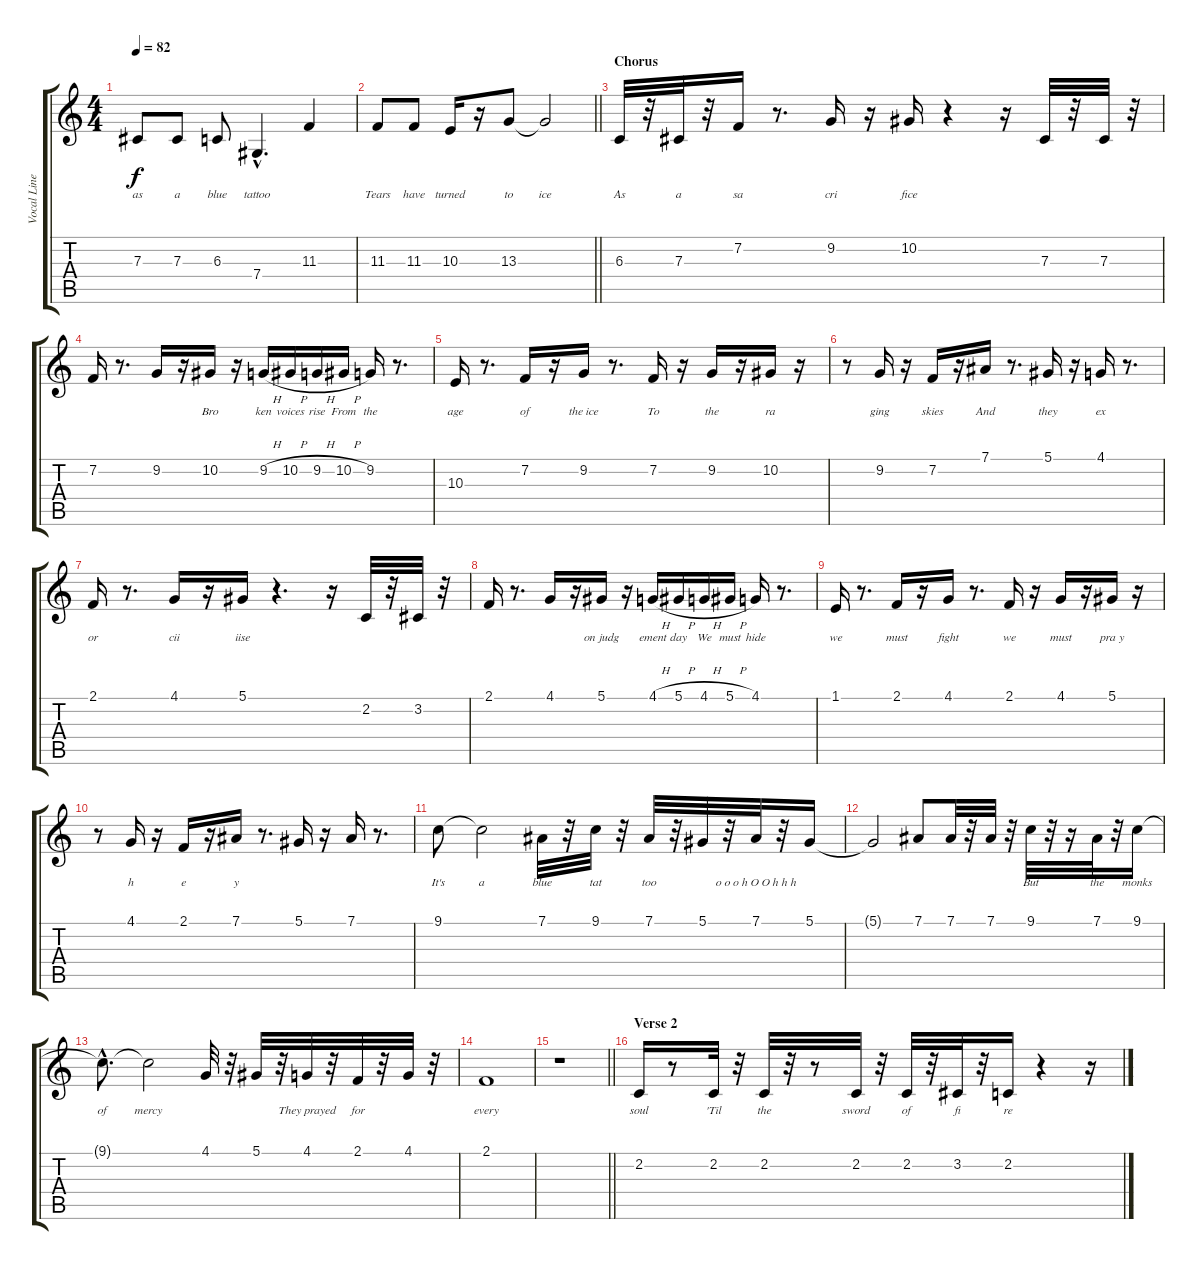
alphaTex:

\track ("Vocal Line" "Vocal Line") {instrument flute}
\staff {score tabs}
\tuning (Eb4 Bb3 Gb3 Db3 Ab2 Eb2) {hide}
\ts (4 4)
\tempo 82
\clef g2
\ks c
7.3{t}.8{lyrics (0 "as") lyrics (1 "") lyrics (2 "") lyrics (3 "") lyrics (4 "") dy f} 7.3.8{lyrics (0 "a") lyrics (1 "") lyrics (2 "") lyrics (3 "") lyrics (4 "")} 6.3.8{lyrics (0 "blue") lyrics (1 "") lyrics (2 "") lyrics (3 "") lyrics (4 "")} 7.4{hac}.4{d lyrics (0 "tattoo") lyrics (1 "") lyrics (2 "") lyrics (3 "") lyrics (4 "")} 11.3.4{lyrics (0 "") lyrics (1 "") lyrics (2 "") lyrics (3 "") lyrics (4 "")} |
\barLineRight lightlight
11.3.8{lyrics (0 "Tears") lyrics (1 "") lyrics (2 "") lyrics (3 "") lyrics (4 "")} 11.3.8{lyrics (0 "have") lyrics (1 "") lyrics (2 "") lyrics (3 "") lyrics (4 "")} 10.3.16{lyrics (0 "turned") lyrics (1 "") lyrics (2 "") lyrics (3 "") lyrics (4 "")} r.16 13.3.8{lyrics (0 "to") lyrics (1 "") lyrics (2 "") lyrics (3 "") lyrics (4 "")} 13.3{t}.2{lyrics (0 "ice") lyrics (1 "") lyrics (2 "") lyrics (3 "") lyrics (4 "")} |
\section ("" "Chorus")
6.3.32{lyrics (0 "As") lyrics (1 "") lyrics (2 "") lyrics (3 "") lyrics (4 "")} r.32 7.3.32{lyrics (0 "a") lyrics (1 "") lyrics (2 "") lyrics (3 "") lyrics (4 "")} r.32 7.2.16{lyrics (0 "sa") lyrics (1 "") lyrics (2 "") lyrics (3 "") lyrics (4 "")} r.8{d} 9.2.16{lyrics (0 "cri") lyrics (1 "") lyrics (2 "") lyrics (3 "") lyrics (4 "")} r.16 10.2.16{lyrics (0 "fice") lyrics (1 "") lyrics (2 "") lyrics (3 "") lyrics (4 "")} r.4 r.16 7.3.32{lyrics (0 "") lyrics (1 "") lyrics (2 "") lyrics (3 "") lyrics (4 "")} r.32 7.3.32{lyrics (0 "") lyrics (1 "") lyrics (2 "") lyrics (3 "") lyrics (4 "")} r.32 |
7.2.16{lyrics (0 "") lyrics (1 "") lyrics (2 "") lyrics (3 "") lyrics (4 "")} r.8{d} 9.2.16{lyrics (0 "") lyrics (1 "") lyrics (2 "") lyrics (3 "") lyrics (4 "")} r.16 10.2.16{lyrics (0 "Bro") lyrics (1 "") lyrics (2 "") lyrics (3 "") lyrics (4 "")} r.16 9.2{h}.16{lyrics (0 "ken") lyrics (1 "") lyrics (2 "") lyrics (3 "") lyrics (4 "")} 10.2{h}.16{lyrics (0 "voices") lyrics (1 "") lyrics (2 "") lyrics (3 "") lyrics (4 "")} 9.2{h}.16{lyrics (0 "rise") lyrics (1 "") lyrics (2 "") lyrics (3 "") lyrics (4 "")} 10.2{h}.16{lyrics (0 "From") lyrics (1 "") lyrics (2 "") lyrics (3 "") lyrics (4 "")} 9.2.16{lyrics (0 "the") lyrics (1 "") lyrics (2 "") lyrics (3 "") lyrics (4 "")} r.8{d} |
10.3.16{lyrics (0 "age") lyrics (1 "") lyrics (2 "") lyrics (3 "") lyrics (4 "")} r.8{d} 7.2.16{lyrics (0 "of") lyrics (1 "") lyrics (2 "") lyrics (3 "") lyrics (4 "")} r.16 9.2.16{lyrics (0 "the ice") lyrics (1 "") lyrics (2 "") lyrics (3 "") lyrics (4 "")} r.8{d} 7.2.16{lyrics (0 "To") lyrics (1 "") lyrics (2 "") lyrics (3 "") lyrics (4 "")} r.16 9.2.16{lyrics (0 "the") lyrics (1 "") lyrics (2 "") lyrics (3 "") lyrics (4 "")} r.16 10.2.16{lyrics (0 "ra") lyrics (1 "") lyrics (2 "") lyrics (3 "") lyrics (4 "")} r.16 |
r.8 9.2.16{lyrics (0 "ging") lyrics (1 "") lyrics (2 "") lyrics (3 "") lyrics (4 "")} r.16 7.2.16{lyrics (0 "skies") lyrics (1 "") lyrics (2 "") lyrics (3 "") lyrics (4 "")} r.16 7.1.16{lyrics (0 "And") lyrics (1 "") lyrics (2 "") lyrics (3 "") lyrics (4 "")} r.8{d} 5.1.16{lyrics (0 "they") lyrics (1 "") lyrics (2 "") lyrics (3 "") lyrics (4 "")} r.16 4.1.16{lyrics (0 "ex") lyrics (1 "") lyrics (2 "") lyrics (3 "") lyrics (4 "")} r.8{d} |
2.1.16{lyrics (0 "or") lyrics (1 "") lyrics (2 "") lyrics (3 "") lyrics (4 "")} r.8{d} 4.1.16{lyrics (0 "cii") lyrics (1 "") lyrics (2 "") lyrics (3 "") lyrics (4 "")} r.16 5.1.16{lyrics (0 "iise") lyrics (1 "") lyrics (2 "") lyrics (3 "") lyrics (4 "")} r.4{d} r.16 2.2.32{lyrics (0 "") lyrics (1 "") lyrics (2 "") lyrics (3 "") lyrics (4 "")} r.32 3.2.32{lyrics (0 "") lyrics (1 "") lyrics (2 "") lyrics (3 "") lyrics (4 "")} r.32 |
2.1.16{lyrics (0 "") lyrics (1 "") lyrics (2 "") lyrics (3 "") lyrics (4 "")} r.8{d} 4.1.16{lyrics (0 "") lyrics (1 "") lyrics (2 "") lyrics (3 "") lyrics (4 "")} r.16 5.1.16{lyrics (0 "on judg") lyrics (1 "") lyrics (2 "") lyrics (3 "") lyrics (4 "")} r.16 4.1{h}.16{lyrics (0 "ement") lyrics (1 "") lyrics (2 "") lyrics (3 "") lyrics (4 "")} 5.1{h}.16{lyrics (0 "day") lyrics (1 "") lyrics (2 "") lyrics (3 "") lyrics (4 "")} 4.1{h}.16{lyrics (0 "We") lyrics (1 "") lyrics (2 "") lyrics (3 "") lyrics (4 "")} 5.1{h}.16{lyrics (0 "must") lyrics (1 "") lyrics (2 "") lyrics (3 "") lyrics (4 "")} 4.1.16{lyrics (0 "hide") lyrics (1 "") lyrics (2 "") lyrics (3 "") lyrics (4 "")} r.8{d} |
1.1.16{lyrics (0 "we") lyrics (1 "") lyrics (2 "") lyrics (3 "") lyrics (4 "")} r.8{d} 2.1.16{lyrics (0 "must") lyrics (1 "") lyrics (2 "") lyrics (3 "") lyrics (4 "")} r.16 4.1.16{lyrics (0 "fight") lyrics (1 "") lyrics (2 "") lyrics (3 "") lyrics (4 "")} r.8{d} 2.1.16{lyrics (0 "we") lyrics (1 "") lyrics (2 "") lyrics (3 "") lyrics (4 "")} r.16 4.1.16{lyrics (0 "must") lyrics (1 "") lyrics (2 "") lyrics (3 "") lyrics (4 "")} r.16 5.1.16{lyrics (0 "pra y") lyrics (1 "") lyrics (2 "") lyrics (3 "") lyrics (4 "")} r.16 |
r.8 4.1.16{lyrics (0 "h") lyrics (1 "") lyrics (2 "") lyrics (3 "") lyrics (4 "")} r.16 2.1.16{lyrics (0 "e") lyrics (1 "") lyrics (2 "") lyrics (3 "") lyrics (4 "")} r.16 7.1.16{lyrics (0 "y") lyrics (1 "") lyrics (2 "") lyrics (3 "") lyrics (4 "")} r.8{d} 5.1.16{lyrics (0 "") lyrics (1 "") lyrics (2 "") lyrics (3 "") lyrics (4 "")} r.16 7.1.16{lyrics (0 "") lyrics (1 "") lyrics (2 "") lyrics (3 "") lyrics (4 "")} r.8{d} |
9.1.8{lyrics (0 "It's") lyrics (1 "") lyrics (2 "") lyrics (3 "") lyrics (4 "")} 9.1{t}.2{lyrics (0 "a") lyrics (1 "") lyrics (2 "") lyrics (3 "") lyrics (4 "")} 7.1.32{lyrics (0 "blue") lyrics (1 "") lyrics (2 "") lyrics (3 "") lyrics (4 "")} r.32 9.1.32{lyrics (0 "tat") lyrics (1 "") lyrics (2 "") lyrics (3 "") lyrics (4 "")} r.32 7.1.32{lyrics (0 "too") lyrics (1 "") lyrics (2 "") lyrics (3 "") lyrics (4 "")} r.32 5.1.32{lyrics (0 "") lyrics (1 "") lyrics (2 "") lyrics (3 "") lyrics (4 "")} r.32 7.1.32{lyrics (0 "o o o h O O h h h") lyrics (1 "") lyrics (2 "") lyrics (3 "") lyrics (4 "")} r.32 5.1.16{lyrics (0 "") lyrics (1 "") lyrics (2 "") lyrics (3 "") lyrics (4 "")} |
5.1{t}.2{lyrics (0 "") lyrics (1 "") lyrics (2 "") lyrics (3 "") lyrics (4 "")} 7.1.8{lyrics (0 "") lyrics (1 "") lyrics (2 "") lyrics (3 "") lyrics (4 "")} 7.1.32{lyrics (0 "") lyrics (1 "") lyrics (2 "") lyrics (3 "") lyrics (4 "")} r.32 7.1.32{lyrics (0 "") lyrics (1 "") lyrics (2 "") lyrics (3 "") lyrics (4 "")} r.32 9.1.32{lyrics (0 "But") lyrics (1 "") lyrics (2 "") lyrics (3 "") lyrics (4 "")} r.32 r.16 7.1.32{lyrics (0 "the") lyrics (1 "") lyrics (2 "") lyrics (3 "") lyrics (4 "")} r.32 9.1.16{lyrics (0 "monks") lyrics (1 "") lyrics (2 "") lyrics (3 "") lyrics (4 "")} |
9.1{hac t}.8{d lyrics (0 "of") lyrics (1 "") lyrics (2 "") lyrics (3 "") lyrics (4 "")} 9.1{t}.2{lyrics (0 "mercy") lyrics (1 "") lyrics (2 "") lyrics (3 "") lyrics (4 "")} 4.1.32{lyrics (0 "") lyrics (1 "") lyrics (2 "") lyrics (3 "") lyrics (4 "")} r.32 5.1.32{lyrics (0 "") lyrics (1 "") lyrics (2 "") lyrics (3 "") lyrics (4 "")} r.32 4.1.32{lyrics (0 "They prayed") lyrics (1 "") lyrics (2 "") lyrics (3 "") lyrics (4 "")} r.32 2.1.32{lyrics (0 "for") lyrics (1 "") lyrics (2 "") lyrics (3 "") lyrics (4 "")} r.32 4.1.32{lyrics (0 "") lyrics (1 "") lyrics (2 "") lyrics (3 "") lyrics (4 "")} r.32 |
2.1.1{lyrics (0 "every") lyrics (1 "") lyrics (2 "") lyrics (3 "") lyrics (4 "")} |
\barLineRight lightlight
r.1 |
\section ("" "Verse 2")
2.2.16{lyrics (0 "soul") lyrics (1 "") lyrics (2 "") lyrics (3 "") lyrics (4 "")} r.8 2.2.32{lyrics (0 "'Til") lyrics (1 "") lyrics (2 "") lyrics (3 "") lyrics (4 "")} r.32 2.2.32{lyrics (0 "the") lyrics (1 "") lyrics (2 "") lyrics (3 "") lyrics (4 "")} r.32 r.8 2.2.32{lyrics (0 "sword") lyrics (1 "") lyrics (2 "") lyrics (3 "") lyrics (4 "")} r.32 2.2.32{lyrics (0 "of") lyrics (1 "") lyrics (2 "") lyrics (3 "") lyrics (4 "")} r.32 3.2.32{lyrics (0 "fi") lyrics (1 "") lyrics (2 "") lyrics (3 "") lyrics (4 "")} r.32 2.2.16{lyrics (0 "re") lyrics (1 "") lyrics (2 "") lyrics (3 "") lyrics (4 "")} r.4 r.16
